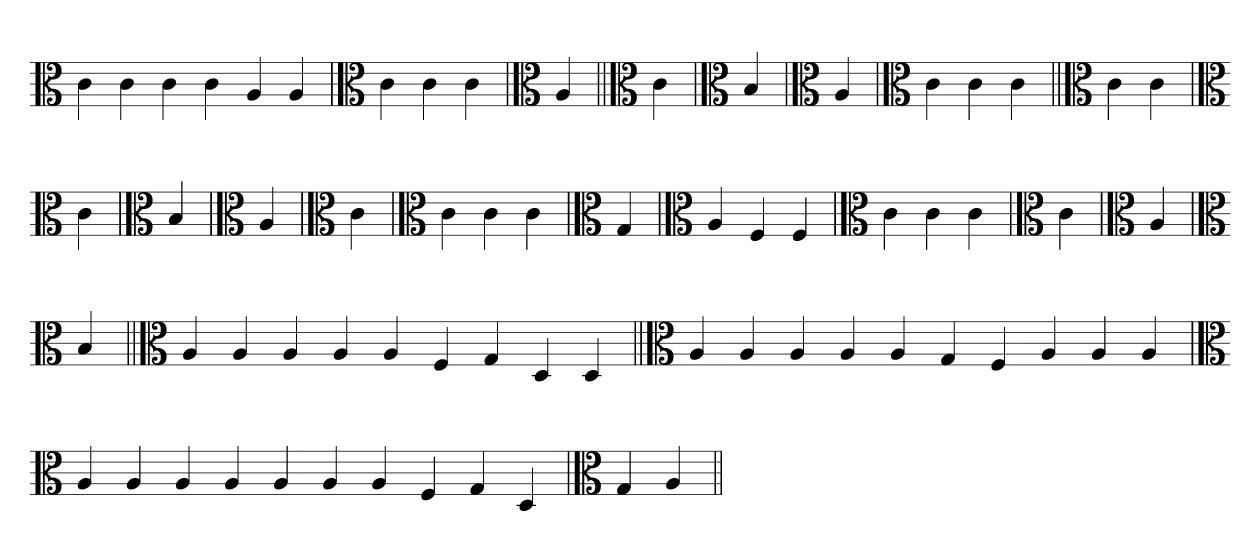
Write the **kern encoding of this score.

**kern
*part1
*staff1
*clefC3
=
4c
4c
4c
4c
4A
4A
=
*clefC3
4c
4c
4c
=
*clefC3
4A
=||
*clefC3
4c
=
*clefC3
4B
=
*clefC3
4A
=
*clefC3
4c
4c
4c
=||
*clefC3
4c
4c
=
*clefC3
4c
=
*clefC3
4B
=
*clefC3
4A
=
*clefC3
4c
=
*clefC3
4c
4c
4c
=
*clefC3
4G
=
*clefC3
4A
4F
4F
=
*clefC3
4c
4c
4c
=
*clefC3
4c
=
*clefC3
4A
=
*clefC3
4B
=||
*clefC3
4A
4A
4A
4A
4A
4F
4G
4D
4D
=||
*clefC3
4A
4A
4A
4A
4A
4G
4F
4A
4A
4A
='
*clefC3
4A
4A
4A
4A
4A
4A
4A
4F
4G
4D
=
*clefC3
4G
4A
=||
*-
